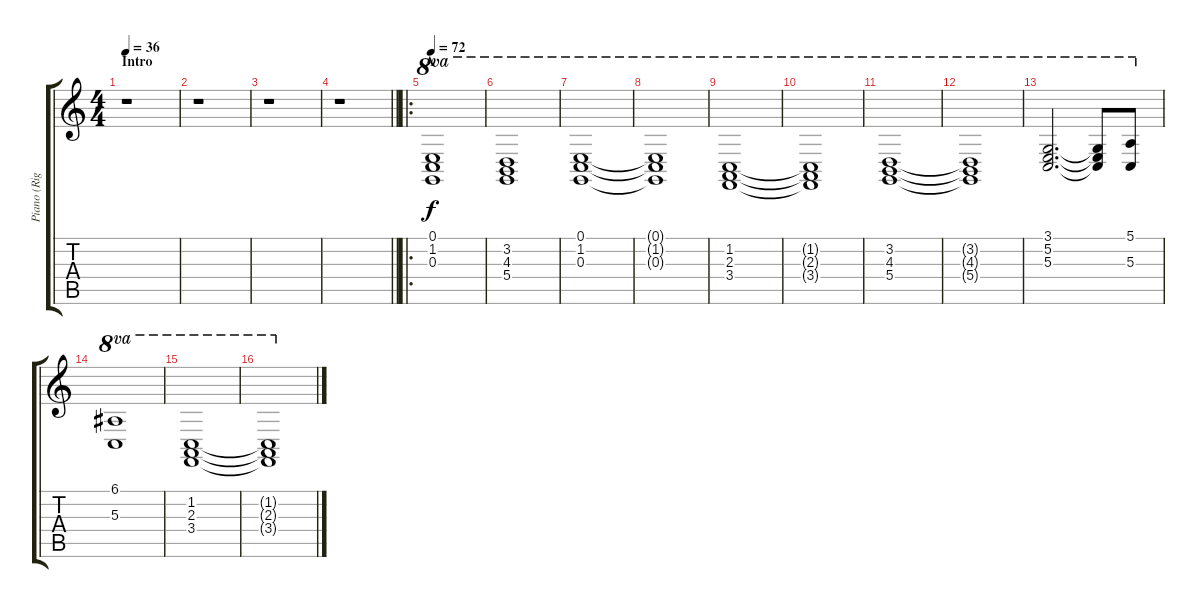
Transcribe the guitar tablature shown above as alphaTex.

\track ("Piano (Right Hand)" "Piano (Rig") {instrument electricgrandpiano}
\staff {score tabs}
\tuning (E4 B3 G3 D3 A2 E2) {hide}
\ts (4 4)
\section ("" "Intro")
\tempo 36
\clef g2
\ks c
r.1{dy f instrument electricgrandpiano} |
r.1 |
r.1 |
\barLineRight lightlight
r.1 |
\ro
\section ("" "A")
\tempo 72
(0.1 1.2 0.3).1{ot 8va} |
(3.2 4.3 5.4).1{ot 8va} |
(0.1 1.2 0.3).1{ot 8va} |
(0.1{t} 1.2{t} 0.3{t}).1{ot 8va} |
(1.2 2.3 3.4).1{ot 8va} |
(1.2{t} 2.3{t} 3.4{t}).1{ot 8va} |
(3.2 4.3 5.4).1{ot 8va} |
(3.2{t} 4.3{t} 5.4{t}).1{ot 8va} |
(3.1 5.2 5.3).2{d ot 8va} (3.1{t} 5.2{t} 5.3{t}).8{ot 8va} (5.1 5.3).8{ot 8va} |
(6.1 5.3).1{ot 8va} |
(1.2 2.3 3.4).1{ot 8va} |
(1.2{t} 2.3{t} 3.4{t}).1{ot 8va}
